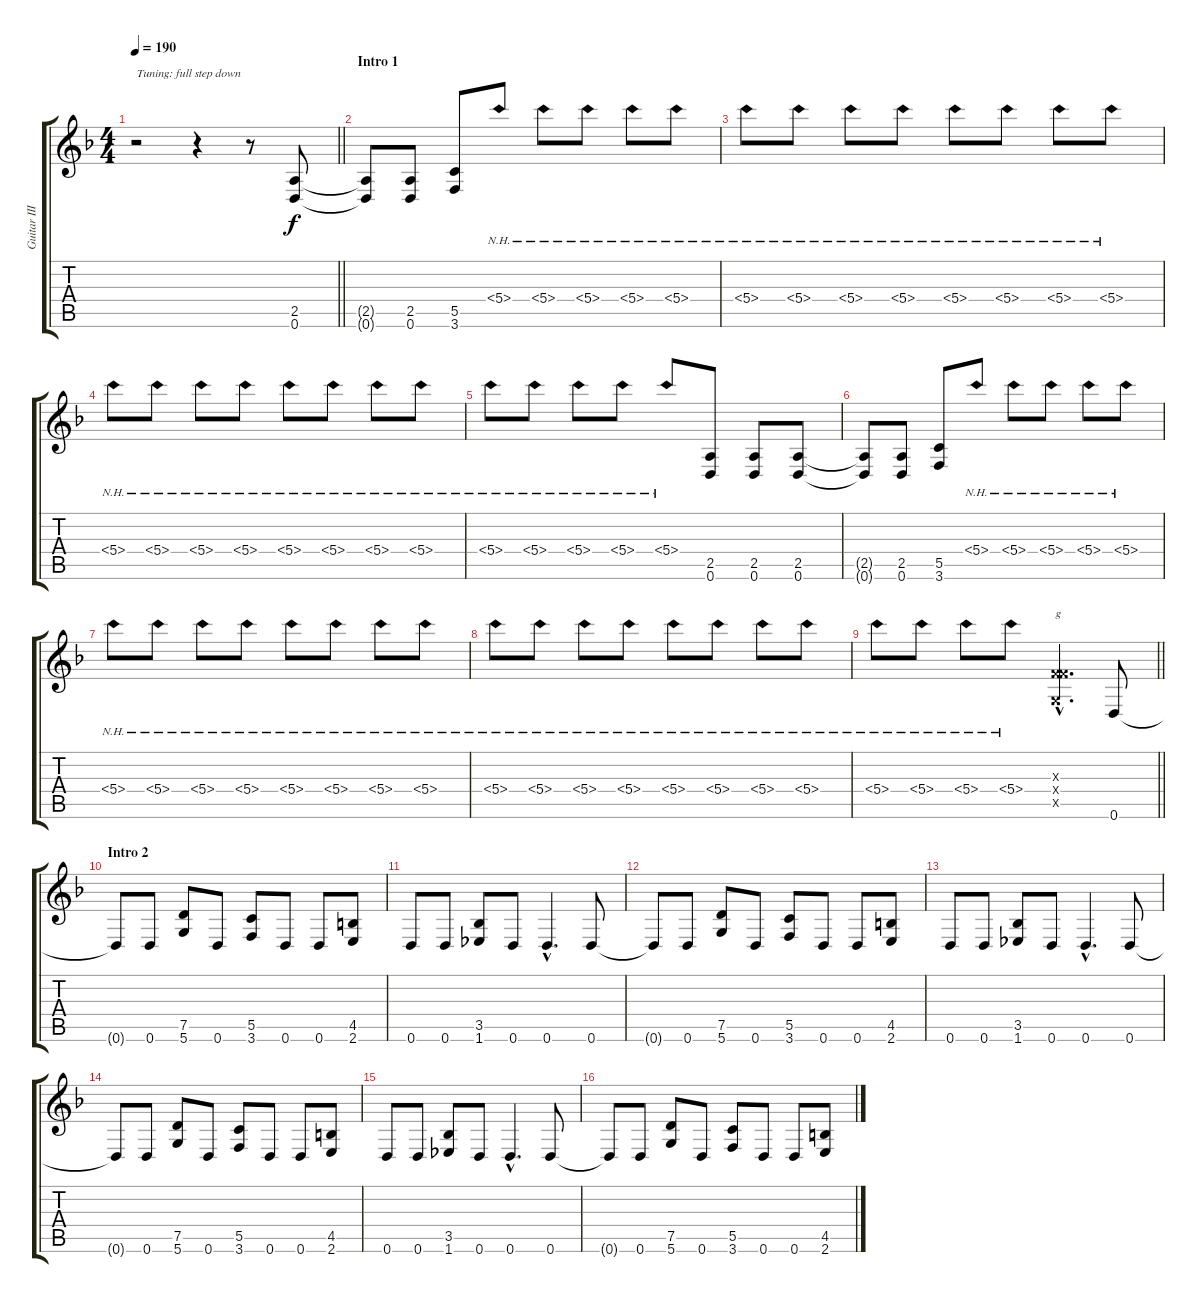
\track ("Guitar III" "Guitar III") {instrument distortionguitar}
\staff {score tabs}
\tuning (D4 A3 F3 C3 G2 D2) {hide}
\ts (4 4)
\tempo 190
\clef g2
\barLineRight lightlight
\ks dminor
r.2{txt "Tuning: full step down" dy f instrument distortionguitar} r.4 r.8 (2.5 0.6).8 |
\section ("" "Intro 1")
(2.5{t} 0.6{t}).8 (2.5 0.6).8 (5.5 3.6).8 5.4{nh}.8 5.4{nh}.8 5.4{nh}.8 5.4{nh}.8 5.4{nh}.8 |
5.4{nh}.8 5.4{nh}.8 5.4{nh}.8 5.4{nh}.8 5.4{nh}.8 5.4{nh}.8 5.4{nh}.8 5.4{nh}.8 |
5.4{nh}.8 5.4{nh}.8 5.4{nh}.8 5.4{nh}.8 5.4{nh}.8 5.4{nh}.8 5.4{nh}.8 5.4{nh}.8 |
5.4{nh}.8 5.4{nh}.8 5.4{nh}.8 5.4{nh}.8 5.4{nh}.8 (2.5 0.6).8 (2.5 0.6).8 (2.5 0.6).8 |
(2.5{t} 0.6{t}).8 (2.5 0.6).8 (5.5 3.6).8 5.4{nh}.8 5.4{nh}.8 5.4{nh}.8 5.4{nh}.8 5.4{nh}.8 |
5.4{nh}.8 5.4{nh}.8 5.4{nh}.8 5.4{nh}.8 5.4{nh}.8 5.4{nh}.8 5.4{nh}.8 5.4{nh}.8 |
5.4{nh}.8 5.4{nh}.8 5.4{nh}.8 5.4{nh}.8 5.4{nh}.8 5.4{nh}.8 5.4{nh}.8 5.4{nh}.8 |
\barLineRight lightlight
5.4{nh}.8 5.4{nh}.8 5.4{nh}.8 5.4{nh}.8 (0.3{hac x} 5.4{hac x} 0.5{hac x}).4{d txt "g"} 0.6.8 |
\section ("" "Intro 2")
0.6{t}.8 0.6.8 (7.5 5.6).8 0.6.8 (5.5 3.6).8 0.6.8 0.6.8 (4.5 2.6).8 |
0.6.8 0.6.8 (3.5 1.6).8 0.6.8 0.6{hac}.4{d} 0.6.8 |
0.6{t}.8 0.6.8 (7.5 5.6).8 0.6.8 (5.5 3.6).8 0.6.8 0.6.8 (4.5 2.6).8 |
0.6.8 0.6.8 (3.5 1.6).8 0.6.8 0.6{hac}.4{d} 0.6.8 |
0.6{t}.8 0.6.8 (7.5 5.6).8 0.6.8 (5.5 3.6).8 0.6.8 0.6.8 (4.5 2.6).8 |
0.6.8 0.6.8 (3.5 1.6).8 0.6.8 0.6{hac}.4{d} 0.6.8 |
0.6{t}.8 0.6.8 (7.5 5.6).8 0.6.8 (5.5 3.6).8 0.6.8 0.6.8 (4.5 2.6).8
